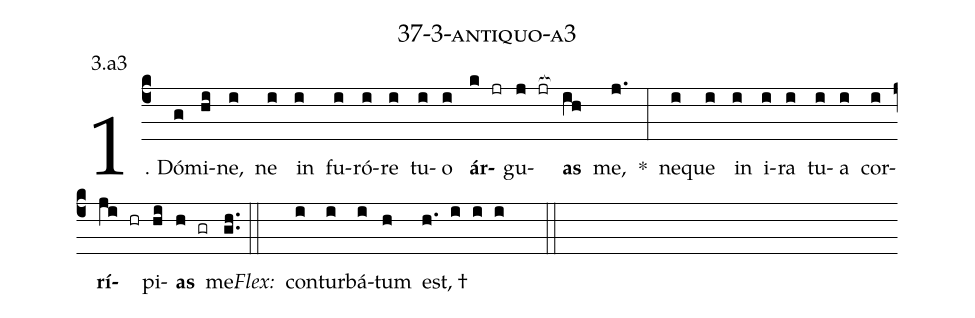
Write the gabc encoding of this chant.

name: 37-3-antiquo-a3;
annotation: 3.a3;
%%
(c4)1. Dó(g)mi(hi)ne,(i) ne(i) in(i) fu(i)ró(i)re(i) tu(i)o(i) <b>ár</b>(k jr)gu(j jr[ocb:1{])<b>as</b>(ih[ocb:0}]) me,(j.) *(:) ne(i)que(i) in(i) i(i)ra(i) tu(i)a(i) cor(i)<b>rí</b>(ji hr)pi(hi)<b>as</b>(h gr) me.(gh..) (::)
<i>Flex:</i>()  con(i)tur(i)bá(i)tum(h) est, †(h. i i i  ::)
